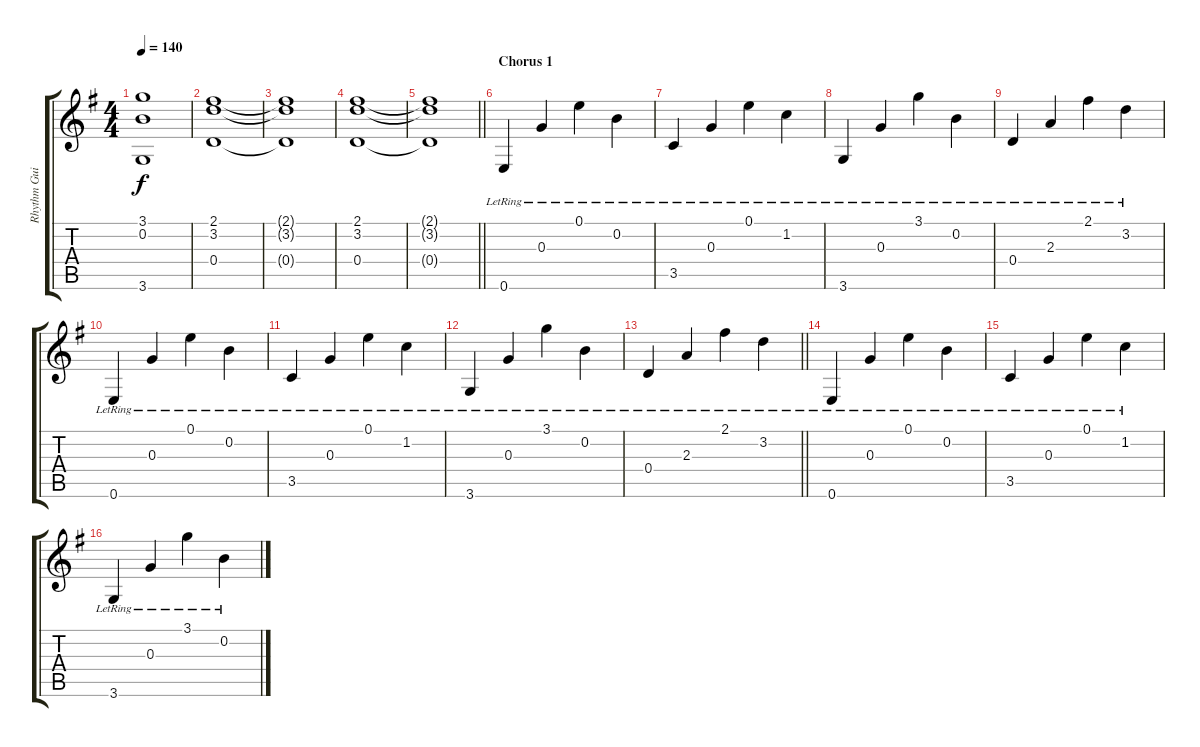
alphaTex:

\track ("Rhythm Guitar 3: Axel Rudi Pell" "Rhythm Gui") {instrument electricguitarclean}
\staff {score tabs}
\tuning (E4 B3 G3 D3 A2 E2) {hide}
\ts (4 4)
\tempo 140
\clef g2
\ks eminor
(3.1 0.2 3.6).1{dy f} |
(2.1 3.2 0.4).1 |
(2.1{t} 3.2{t} 0.4{t}).1 |
(2.1 3.2 0.4).1 |
\barLineRight lightlight
(2.1{t} 3.2{t} 0.4{t}).1 |
\section ("" "Chorus 1")
0.6{lr}.4 0.3{lr}.4 0.1{lr}.4 0.2{lr}.4 |
3.5{lr}.4 0.3{lr}.4 0.1{lr}.4 1.2{lr}.4 |
3.6{lr}.4 0.3{lr}.4 3.1{lr}.4 0.2{lr}.4 |
0.4{lr}.4 2.3{lr}.4 2.1{lr}.4 3.2{lr}.4 |
0.6{lr}.4 0.3{lr}.4 0.1{lr}.4 0.2{lr}.4 |
3.5{lr}.4 0.3{lr}.4 0.1{lr}.4 1.2{lr}.4 |
3.6{lr}.4 0.3{lr}.4 3.1{lr}.4 0.2{lr}.4 |
\barLineRight lightlight
0.4{lr}.4 2.3{lr}.4 2.1{lr}.4 3.2{lr}.4 |
0.6{lr}.4 0.3{lr}.4 0.1{lr}.4 0.2{lr}.4 |
3.5{lr}.4 0.3{lr}.4 0.1{lr}.4 1.2{lr}.4 |
3.6{lr}.4 0.3{lr}.4 3.1{lr}.4 0.2{lr}.4
